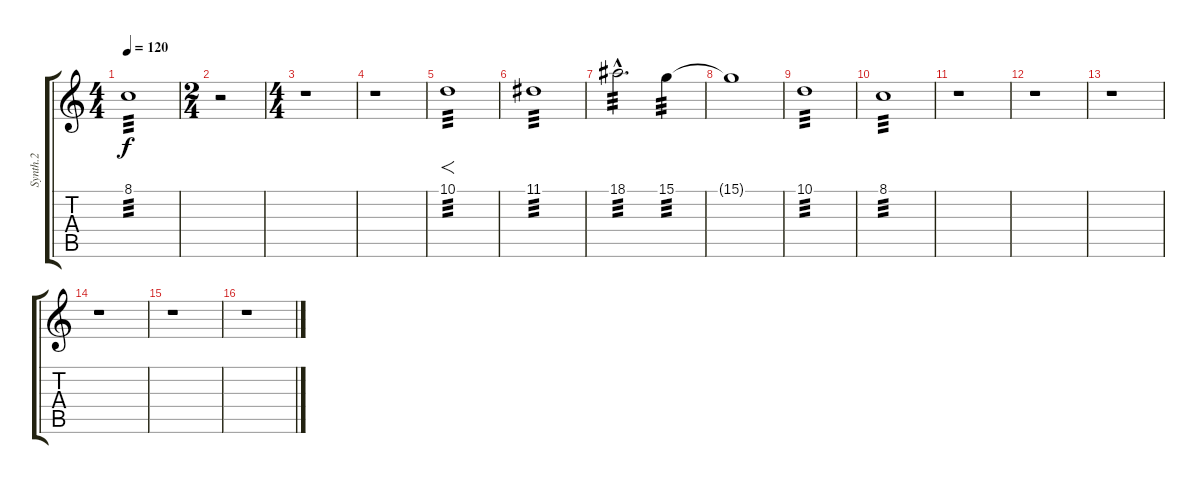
\track ("Synth.2" "Synth.2") {instrument stringensemble2}
\staff {score tabs}
\tuning (E4 B3 G3 D3 A2 E2) {hide}
\ts (4 4)
\tempo 120
\clef g2
\ks c
8.1.1{tp 3 dy f} |
\ts (2 4)
r.2 |
\ts (4 4)
r.1 |
r.1 |
10.1.1{f tp 3} |
11.1.1{tp 3} |
18.1{hac}.2{d tp 3} 15.1.4{tp 3} |
15.1{t}.1 |
10.1.1{tp 3} |
8.1.1{tp 3} |
r.1 |
r.1 |
r.1 |
r.1 |
r.1 |
r.1
